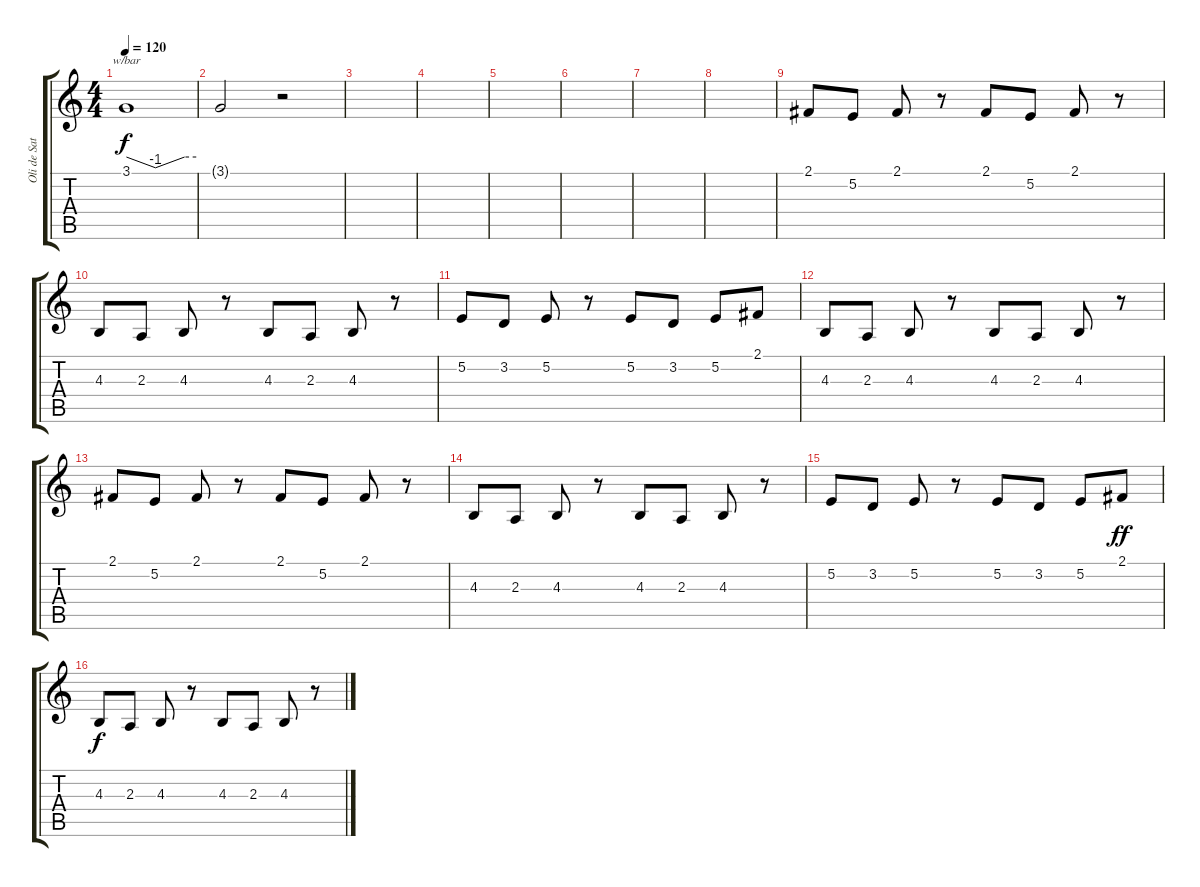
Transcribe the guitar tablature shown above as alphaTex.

\track ("Oli de Sat" "Oli de Sat") {instrument lead2sawtooth}
\staff {score tabs}
\tuning (E4 B3 G3 D3 A2 E2) {hide}
\ts (4 4)
\tempo 120
\clef g2
\ks c
3.1{t}.1{tbe (custom default 0 0 25 -4 50 0 60 0) dy f} |
3.1{t}.2 r.2 |
|
|
|
|
|
|
2.1.8 5.2.8 2.1.8 r.8 2.1.8 5.2.8 2.1.8 r.8 |
4.3.8 2.3.8 4.3.8 r.8 4.3.8 2.3.8 4.3.8 r.8 |
5.2.8 3.2.8 5.2.8 r.8 5.2.8 3.2.8 5.2.8 2.1.8 |
4.3.8 2.3.8 4.3.8 r.8 4.3.8 2.3.8 4.3.8 r.8 |
2.1.8 5.2.8 2.1.8 r.8 2.1.8 5.2.8 2.1.8 r.8 |
4.3.8 2.3.8 4.3.8 r.8 4.3.8 2.3.8 4.3.8 r.8 |
5.2.8 3.2.8 5.2.8 r.8 5.2.8 3.2.8 5.2.8 2.1.8{dy ff} |
4.3.8{dy f} 2.3.8 4.3.8 r.8 4.3.8 2.3.8 4.3.8 r.8
